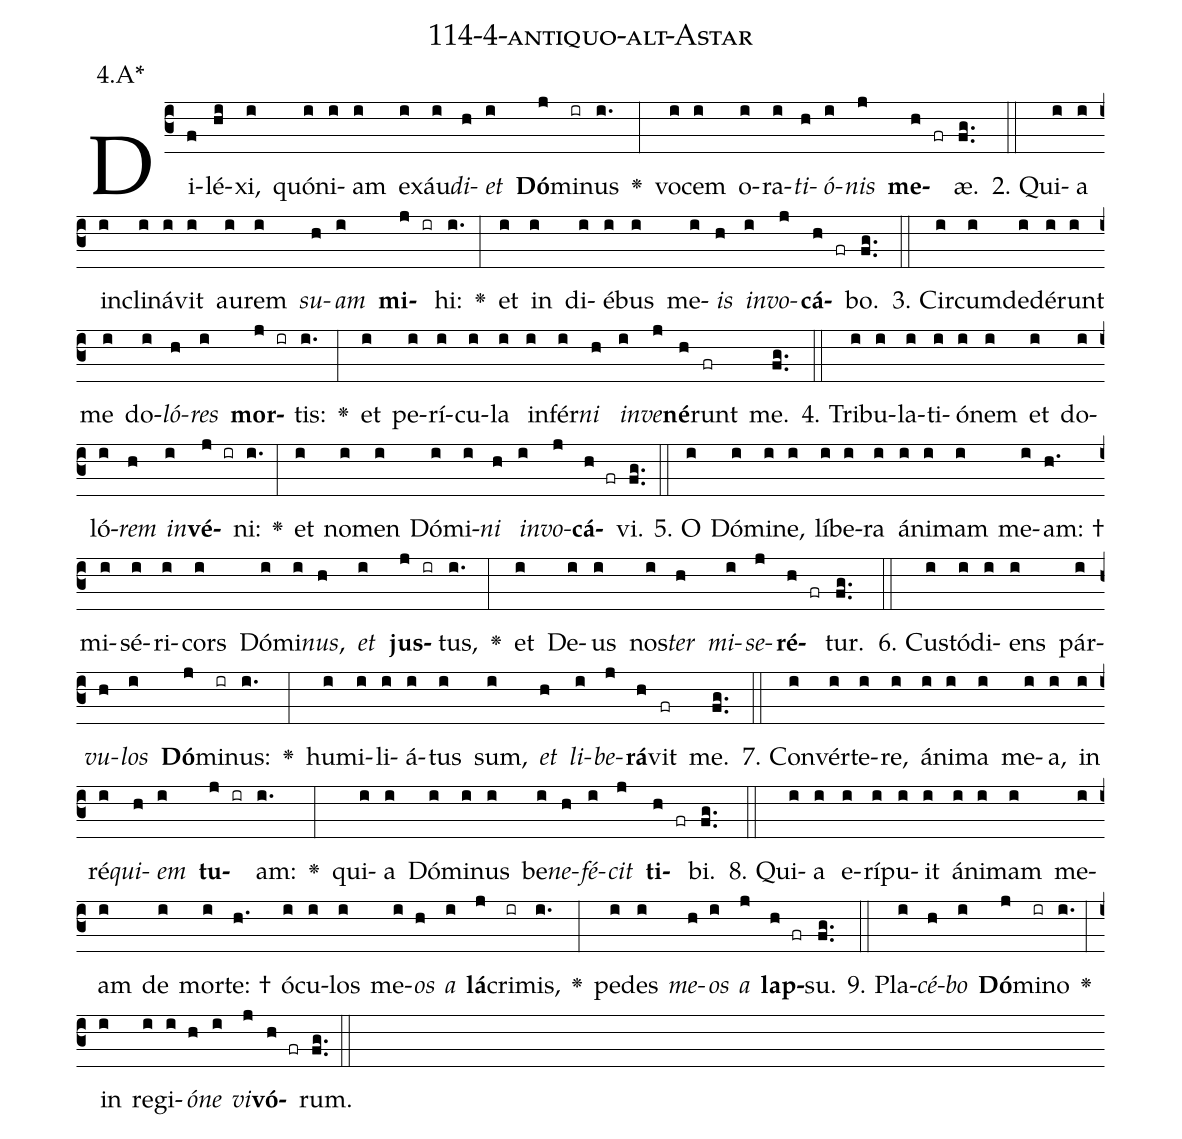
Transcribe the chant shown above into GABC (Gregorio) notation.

name: 114-4-antiquo-alt-Astar;
annotation: 4.A*;
%%
(c3)Di(f)lé(hi)xi,(i) quón(i)i(i)am(i) ex(i)áu(i)<i>di</i>(h)<i>et</i>(i) <b>Dó</b>(j)mi(ir)nus(i.) <v>\greheightstar</v>(:) vo(i)cem(i) o(i)ra(i)<i>ti</i>(h)<i>ó</i>(i)<i>nis</i>(j) <b>me</b>(h fr)æ.(fg..) (::)
2. Qui(i)a(i) in(i)cli(i)ná(i)vit(i) au(i)rem(i) <i>su</i>(h)<i>am</i>(i) <b>mi</b>(j ir)hi:(i.) <v>\greheightstar</v>(:) et(i) in(i) di(i)é(i)bus(i) me(i)<i>is</i>(h) <i>in</i>(i)<i>vo</i>(j)<b>cá</b>(h fr)bo.(fg..) (::)
3. Cir(i)cum(i)de(i)dé(i)runt(i) me(i) do(i)<i>ló</i>(h)<i>res</i>(i) <b>mor</b>(j ir)tis:(i.) <v>\greheightstar</v>(:) et(i) pe(i)rí(i)cu(i)la(i) in(i)fér(i)<i>ni</i>(h) <i>in</i>(i)<i>ve</i>(j)<b>né</b>(h)runt(fr) me.(fg..) (::)
4. Tri(i)bu(i)la(i)ti(i)ó(i)nem(i) et(i) do(i)ló(i)<i>rem</i>(h) <i>in</i>(i)<b>vé</b>(j ir)ni:(i.) <v>\greheightstar</v>(:) et(i) no(i)men(i) Dó(i)mi(i)<i>ni</i>(h) <i>in</i>(i)<i>vo</i>(j)<b>cá</b>(h fr)vi.(fg..) (::)
5. O(i) Dó(i)mi(i)ne,(i) lí(i)be(i)ra(i) á(i)ni(i)mam(i) me(i)am: †(h.) mi(i)sé(i)ri(i)cors(i) Dó(i)mi(i)<i>nus</i>,(h) <i>et</i>(i) <b>jus</b>(j ir)tus,(i.) <v>\greheightstar</v>(:) et(i) De(i)us(i) nos(i)<i>ter</i>(h) <i>mi</i>(i)<i>se</i>(j)<b>ré</b>(h fr)tur.(fg..) (::)
6. Cus(i)tó(i)di(i)ens(i) pár(i)<i>vu</i>(h)<i>los</i>(i) <b>Dó</b>(j)mi(ir)nus:(i.) <v>\greheightstar</v>(:) hu(i)mi(i)li(i)á(i)tus(i) sum,(i) <i>et</i>(h) <i>li</i>(i)<i>be</i>(j)<b>rá</b>(h)vit(fr) me.(fg..) (::)
7. Con(i)vér(i)te(i)re,(i) á(i)ni(i)ma(i) me(i)a,(i) in(i) ré(i)<i>qui</i>(h)<i>em</i>(i) <b>tu</b>(j ir)am:(i.) <v>\greheightstar</v>(:) qui(i)a(i) Dó(i)mi(i)nus(i) be(i)<i>ne</i>(h)<i>fé</i>(i)<i>cit</i>(j) <b>ti</b>(h fr)bi.(fg..) (::)
8. Qui(i)a(i) e(i)rí(i)pu(i)it(i) á(i)ni(i)mam(i) me(i)am(i) de(i) mor(i)te: †(h.) ó(i)cu(i)los(i) me(i)<i>os</i>(h) <i>a</i>(i) <b>lá</b>(j)cri(ir)mis,(i.) <v>\greheightstar</v>(:) pe(i)des(i) <i>me</i>(h)<i>os</i>(i) <i>a</i>(j) <b>lap</b>(h fr)su.(fg..) (::)
9. Pla(i)<i>cé</i>(h)<i>bo</i>(i) <b>Dó</b>(j)mi(ir)no(i.) <v>\greheightstar</v>(:) in(i) re(i)gi(i)<i>ó</i>(h)<i>ne</i>(i) <i>vi</i>(j)<b>vó</b>(h fr)rum.(fg..) (::)
